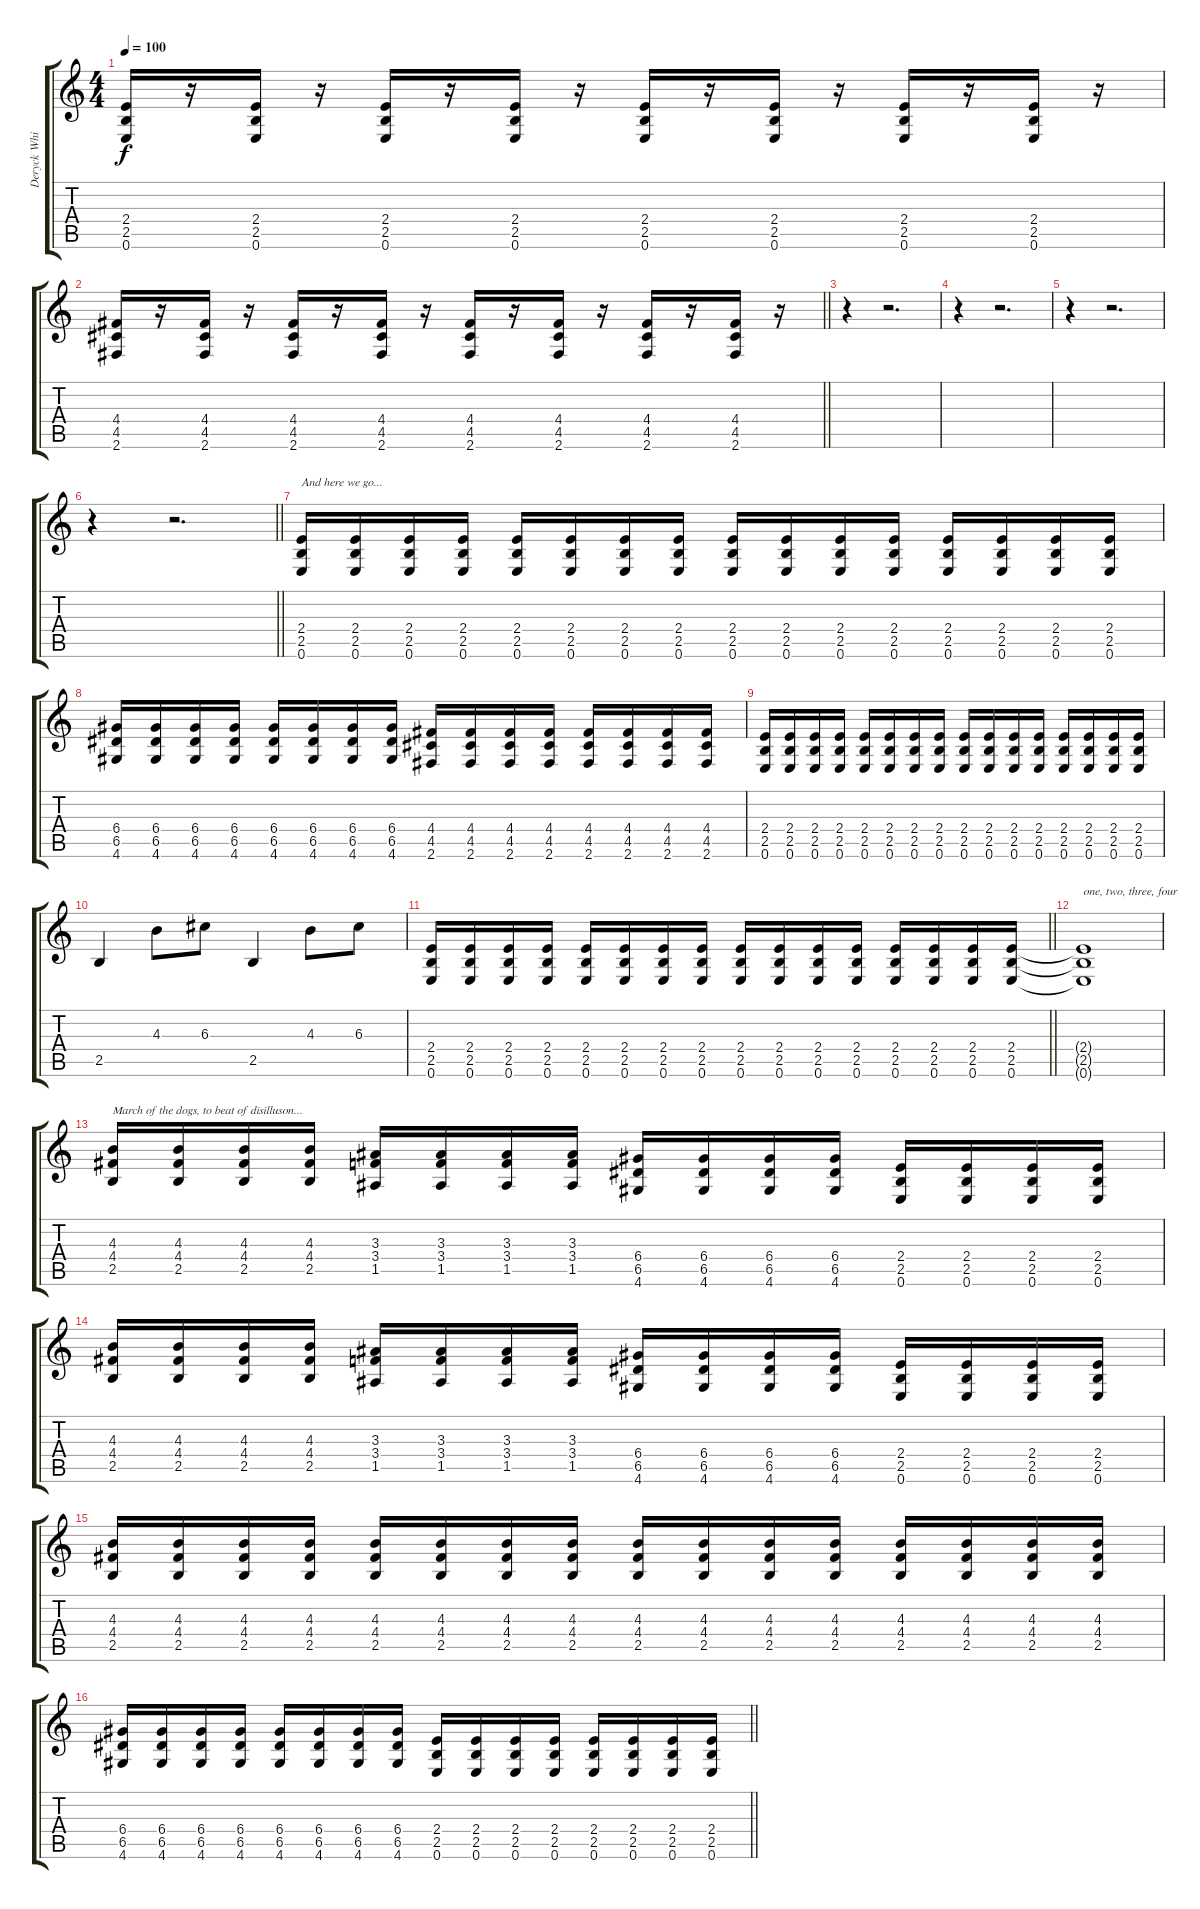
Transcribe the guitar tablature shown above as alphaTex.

\track ("Deryck Whibley" "Deryck Whi") {instrument distortionguitar}
\staff {score tabs}
\tuning (E4 B3 G3 D3 A2 E2) {hide}
\ts (4 4)
\tempo 100
\clef g2
\ks c
(2.4 2.5 0.6).16{dy f} r.16 (2.4 2.5 0.6).16 r.16 (2.4 2.5 0.6).16 r.16 (2.4 2.5 0.6).16 r.16 (2.4 2.5 0.6).16 r.16 (2.4 2.5 0.6).16 r.16 (2.4 2.5 0.6).16 r.16 (2.4 2.5 0.6).16 r.16 |
\barLineRight lightlight
(4.4 4.5 2.6).16 r.16 (4.4 4.5 2.6).16 r.16 (4.4 4.5 2.6).16 r.16 (4.4 4.5 2.6).16 r.16 (4.4 4.5 2.6).16 r.16 (4.4 4.5 2.6).16 r.16 (4.4 4.5 2.6).16 r.16 (4.4 4.5 2.6).16 r.16 |
r.4 r.2{d} |
r.4 r.2{d} |
r.4 r.2{d} |
\barLineRight lightlight
r.4 r.2{d} |
(2.4 2.5 0.6).16{txt "And here we go..."} (2.4 2.5 0.6).16 (2.4 2.5 0.6).16 (2.4 2.5 0.6).16 (2.4 2.5 0.6).16 (2.4 2.5 0.6).16 (2.4 2.5 0.6).16 (2.4 2.5 0.6).16 (2.4 2.5 0.6).16 (2.4 2.5 0.6).16 (2.4 2.5 0.6).16 (2.4 2.5 0.6).16 (2.4 2.5 0.6).16 (2.4 2.5 0.6).16 (2.4 2.5 0.6).16 (2.4 2.5 0.6).16 |
(6.4 6.5 4.6).16 (6.4 6.5 4.6).16 (6.4 6.5 4.6).16 (6.4 6.5 4.6).16 (6.4 6.5 4.6).16 (6.4 6.5 4.6).16 (6.4 6.5 4.6).16 (6.4 6.5 4.6).16 (4.4 4.5 2.6).16 (4.4 4.5 2.6).16 (4.4 4.5 2.6).16 (4.4 4.5 2.6).16 (4.4 4.5 2.6).16 (4.4 4.5 2.6).16 (4.4 4.5 2.6).16 (4.4 4.5 2.6).16 |
(2.4 2.5 0.6).16 (2.4 2.5 0.6).16 (2.4 2.5 0.6).16 (2.4 2.5 0.6).16 (2.4 2.5 0.6).16 (2.4 2.5 0.6).16 (2.4 2.5 0.6).16 (2.4 2.5 0.6).16 (2.4 2.5 0.6).16 (2.4 2.5 0.6).16 (2.4 2.5 0.6).16 (2.4 2.5 0.6).16 (2.4 2.5 0.6).16 (2.4 2.5 0.6).16 (2.4 2.5 0.6).16 (2.4 2.5 0.6).16 |
2.5.4 4.3.8 6.3.8 2.5.4 4.3.8 6.3.8 |
\barLineRight lightlight
(2.4 2.5 0.6).16 (2.4 2.5 0.6).16 (2.4 2.5 0.6).16 (2.4 2.5 0.6).16 (2.4 2.5 0.6).16 (2.4 2.5 0.6).16 (2.4 2.5 0.6).16 (2.4 2.5 0.6).16 (2.4 2.5 0.6).16 (2.4 2.5 0.6).16 (2.4 2.5 0.6).16 (2.4 2.5 0.6).16 (2.4 2.5 0.6).16 (2.4 2.5 0.6).16 (2.4 2.5 0.6).16 (2.4 2.5 0.6).16 |
(2.4{t} 2.5{t} 0.6{t}).1{txt "one, two, three, four"} |
(4.3 4.4 2.5).16{txt "March of the dogs, to beat of disilluson..."} (4.3 4.4 2.5).16 (4.3 4.4 2.5).16 (4.3 4.4 2.5).16 (3.3 3.4 1.5).16 (3.3 3.4 1.5).16 (3.3 3.4 1.5).16 (3.3 3.4 1.5).16 (6.4 6.5 4.6).16 (6.4 6.5 4.6).16 (6.4 6.5 4.6).16 (6.4 6.5 4.6).16 (2.4 2.5 0.6).16 (2.4 2.5 0.6).16 (2.4 2.5 0.6).16 (2.4 2.5 0.6).16 |
(4.3 4.4 2.5).16 (4.3 4.4 2.5).16 (4.3 4.4 2.5).16 (4.3 4.4 2.5).16 (3.3 3.4 1.5).16 (3.3 3.4 1.5).16 (3.3 3.4 1.5).16 (3.3 3.4 1.5).16 (6.4 6.5 4.6).16 (6.4 6.5 4.6).16 (6.4 6.5 4.6).16 (6.4 6.5 4.6).16 (2.4 2.5 0.6).16 (2.4 2.5 0.6).16 (2.4 2.5 0.6).16 (2.4 2.5 0.6).16 |
(4.3 4.4 2.5).16 (4.3 4.4 2.5).16 (4.3 4.4 2.5).16 (4.3 4.4 2.5).16 (4.3 4.4 2.5).16 (4.3 4.4 2.5).16 (4.3 4.4 2.5).16 (4.3 4.4 2.5).16 (4.3 4.4 2.5).16 (4.3 4.4 2.5).16 (4.3 4.4 2.5).16 (4.3 4.4 2.5).16 (4.3 4.4 2.5).16 (4.3 4.4 2.5).16 (4.3 4.4 2.5).16 (4.3 4.4 2.5).16 |
\barLineRight lightlight
(6.4 6.5 4.6).16 (6.4 6.5 4.6).16 (6.4 6.5 4.6).16 (6.4 6.5 4.6).16 (6.4 6.5 4.6).16 (6.4 6.5 4.6).16 (6.4 6.5 4.6).16 (6.4 6.5 4.6).16 (2.4 2.5 0.6).16 (2.4 2.5 0.6).16 (2.4 2.5 0.6).16 (2.4 2.5 0.6).16 (2.4 2.5 0.6).16 (2.4 2.5 0.6).16 (2.4 2.5 0.6).16 (2.4 2.5 0.6).16
